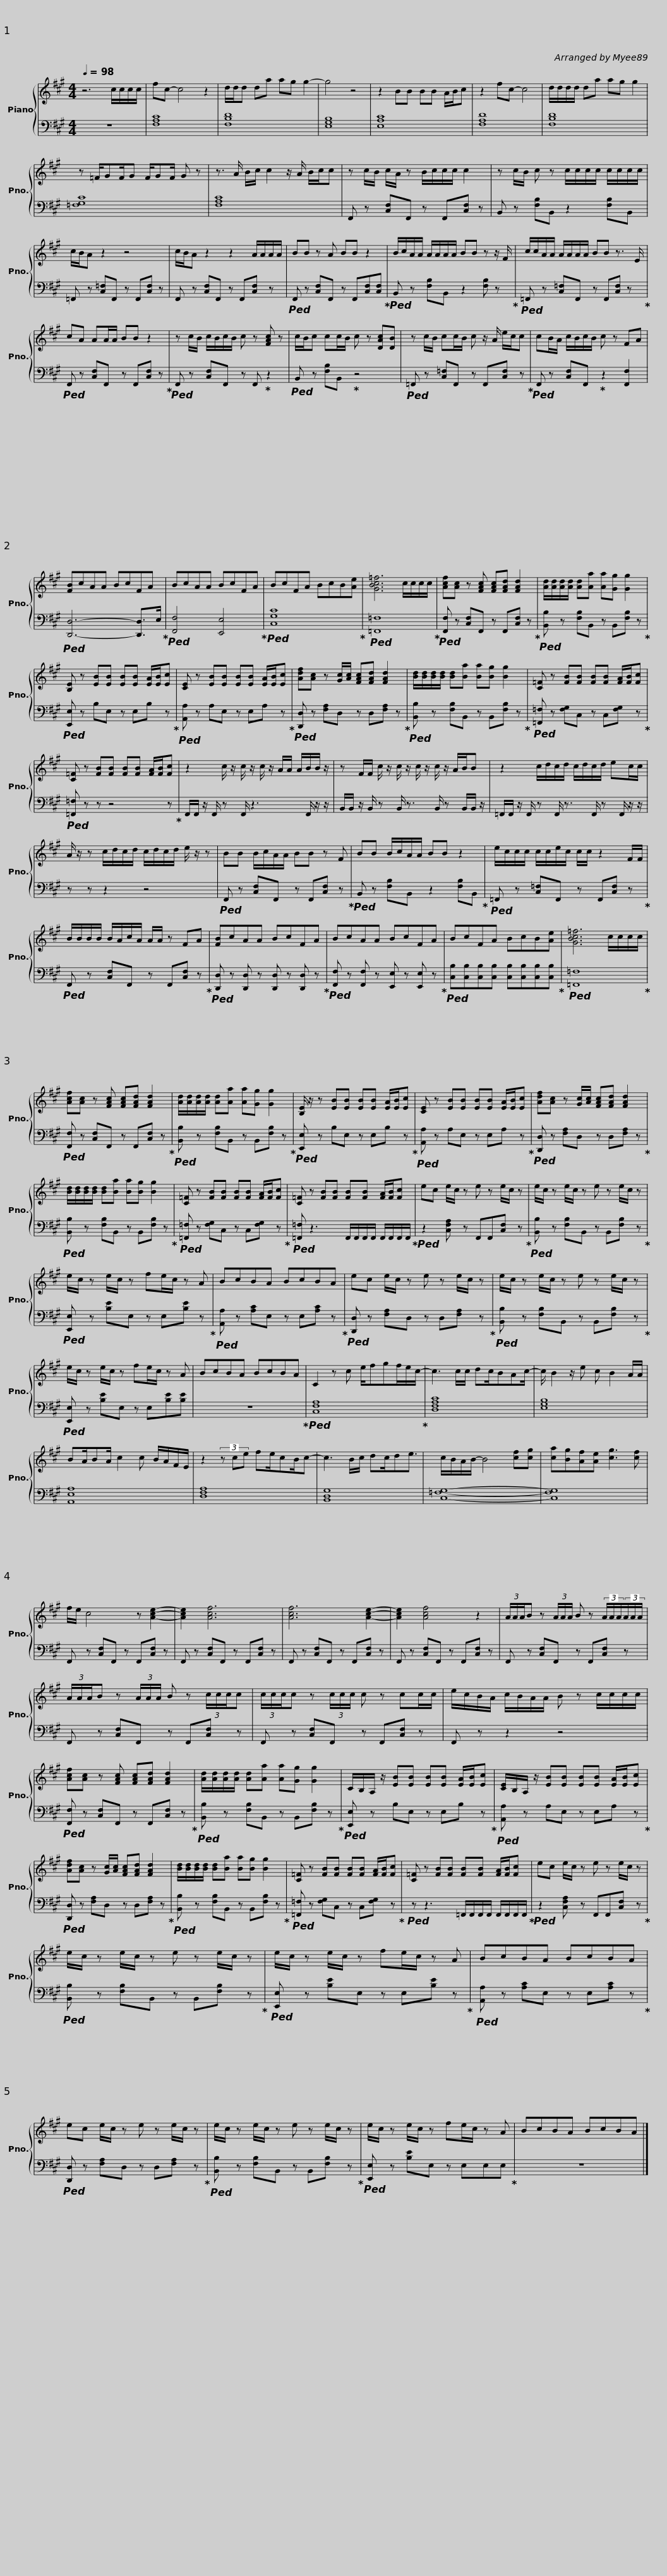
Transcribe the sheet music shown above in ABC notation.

X:1
%%score { 1 | 2 }
L:1/8
Q:1/4=98
M:4/4
I:linebreak $
K:A
V:1 treble
V:2 bass
V:1
 z6 c/c/c/c/ | fc- c4 z2 | d/d/d da ag g2- | g4 z4 | z2 BB BB A/B/c | %5
 z2 fc- c4 |$ d/d/d/d/ da ag g2 | z =F/GF/G F/GF/ G z | z3/2 A/ B/c/ c2 z/ A/ B/c/c | z c/B/ c/A/ z B/c/c/c/ c2 |$ %10
 z c/B/ c z c/c/c/c/ c/c/c/c/ | c/B/A z2 z4 | c/B/A z2 z2 A/A/A/A/ | BB z A BB z2 |$ B/c/A/A/ A/A/A/A/ BB z z/ F/ | %15
 c/c/A/A/ A/A/A/A/ BB z3/2 E/ | cA AA/A/ BB z2 |$ z c/B/ c/B/c/B/ c z [FAc] z | c/B/c cc/B/ c z [DAc][DB] | z c/B/ cc/B/ c z/ A/ e/c/c |$ %20
 cB/A/ c/B/c/B/ c z FA | [FB]cAA BcFA | BcAA BcFA | BcFA BcB[Ae] | [GBc=f]6 c/c/c/c/ |$ %25
 [Acf][Ac] z [FAc] [FAc][FAd] [FAd]2 | [Ad]/[Ad]/[Ad]/[Ad]/ [Ad][Aa] [Aa][Gg] [Gg]2 | [B,E] z [EB][EB] [EB][EB] [EA]/[EB]/[Ec] | [CE] z [EB][EB] [EB][EB] [EA]/[EB]/[Ec] |$ [Adf][Ac] z [Gc]/[Ac]/ [FAc][FAd] [FAd]2 | %30
 [Bd]/[Bd]/[Bd]/[Bd]/ [Bd][Ba] [Ba][Bg] [Bg]2 | [C=F] z [FB][FB] [FB][FB] [FA]/[FB]/[Fc] | [C=F] z [FB][FB] [FB][FB] [FA]/[FB]/[Fc] |$ z2 c/ z/ c/ z/ c/ z/ A/A/ A/B/B/ z/ | z F/F/ c/ z/ c/ z/ c/ z/ c/ z/ A/B/B |$ %35
 z2 c/d/c/d/ c/d/c/d/ ec/c/ | A/ z/ z c/d/c/d/ c/d/c/d/ e/ z/ z | BB B/c/A/A/ BB z F |$ BB B/c/A/A/ BB z2 | e/c/c/c/ c/c/e/c/ c/c/ z2 F/F/ | %40
 B/B/B/B/ B/A/c/A/ A/A/ z FA |$ [FB]cAA BcFA | BcAA BcFA | BcFA BcB[Ae] | [GBc=f]6 c/c/c/c/ | %45
 [Acf][Ac] z [FAc] [FAc][FAd] [FAd]2 |$ [Ad]/[Ad]/[Ad]/[Ad]/ [Ad][Aa] [Aa][Gg] [Gg]2 | [B,E]/ z/ z [EB][EB] [EB][EB] [EA]/[EB]/[Ec] | [CE] z [EB][EB] [EB][EB] [EA]/[EB]/[Ec] | [Adf][Ac] z [Gc]/[Ac]/ [FAc][FAd] [FAd]2 |$ %50
 [Bd]/[Bd]/[Bd]/[Bd]/ [Bd][Ba] [Ba][Bg] [Bg]2 | [C=F] z [FB][FB] [FB][FB] [FA]/[FB]/[Fc] | [C=F] z [FB][FB] [FB][FB] [FA]/[FB]/[Fc] | ec e/c/ z e z e/c/ z |$ e/c/ z e/c/ z e z e/c/ z | %55
 e/c/ z e/c/ z fe/c/ z A | BcBA BcBA | ec e/c/ z e z e/c/ z |$ e/c/ z e/c/ z e z e/c/ z | e/c/ z e/c/ z fe/c/ z A | %60
 BcBA BcBA | C2 z c e/fgf/e/c/- |$ c3 c/c/ dc/BAc/- | c/ B2 z/ e c B2 A/A/ | BA/BA/ c2 c B/A/F/E/ | %65
 z2 (3z ce fe/cB/c- | c3 B/c/ dc/de3/2 |$ c/B/A/B/- B4 [cf][cg] | [ca][Bg][Af][Ae] [cg]3 [cf] | f/e/ c4 z [Ace]2- | %70
 [Ace]2 [Acf]6 | [Acf]6 [Ace]2- |$ [Ace]2 [Acf]4 z2 | (3A/A/A/B z (3A/A/A/ B z (3A/A/A/(3A/A/A/ | (3A/A/A/B z (3A/A/A/ B z (3c/c/c/c |$ %75
 (3c/c/c/c z (3c/c/c/ c z cc/c/ | e/c/B/A/ c/B/A/A/ B z c/c/c/c/ | [Acf][Ac] z [FAc] [FAc][FAd] [FAd]2 | [Ad]/[Ad]/[Ad]/[Ad]/ [Ad][Aa] [Aa][Gg] [Gg]2 |$ C/B,/A,/ z/ [EB][EB] [EB][EB] [EA]/[EB]/[Ec] | %80
 [CE]/B,/A,/ z/ [EB][EB] [EB][EB] [EA]/[EB]/[Ec] | [Adf][Ac] z [Gc]/[Ac]/ [FAc][FAd] [FAd]2 | [Bd]/[Bd]/[Bd]/[Bd]/ [Bd][Ba] [Ba][Bg] [Bg]2 |$ [C=F] z [FB][FB] [FB][FB] [FA]/[FB]/[Fc] | [C=F] z [FB][FB] [FB][FB] [FA]/[FB]/[Fc] | %85
 ec e/c/ z e z e/c/ z | e/c/ z e/c/ z e z e/c/ z |$ e/c/ z e/c/ z fe/c/ z A | BcBA BcBA | ec e/c/ z e z e/c/ z | %90
 e/c/ z e/c/ z e z e/c/ z |$ e/c/ z e/c/ z fe/c/ z A | BcBA BcBA |] %93
V:2
 z8 | [F,A,C]8 | [F,B,D]8 | [E,G,B,]8 | [E,A,C]8 | %5
 [F,A,D]8 |$ [F,B,D]8 | [=F,G,C]8 | [F,A,C]8 | F,, z [C,F,]F,, z F,,[C,F,] z |$ %10
 B,, z [F,B,]B,, z2 [F,B,]B,, | =F,, z [C,=F,]F,, z F,,[C,F,] z | F,, z [C,F,]F,, z F,,[C,F,] z |!ped! F,, z [C,F,]F,, z F,,[C,F,][C,F,]!ped-up! |$!ped! B,, z [F,B,]B,, z2 [F,B,] z!ped-up! | %15
!ped! =F,, z [C,=F,]F,, z F,,[C,F,] z!ped-up! |!ped! F,, z [C,F,]F,, z F,,[C,F,] z!ped-up! |$!ped! F,, z [C,F,]F,, z F,,!ped-up! z2 |!ped! B,, z [F,B,]B,,!ped-up! z4 |!ped! =F,, z [C,=F,]F,, z F,,[C,F,] z!ped-up! |$ %20
!ped! F,, z [C,F,]F,,!ped-up! z2 [F,,F,]2 |!ped! [D,,D,]6- [D,,D,]>E,!ped-up! |!ped! [F,,F,]4 [E,,E,]4!ped-up! |!ped! [C,G,C]8!ped-up! |!ped! [=F,,=F,]8!ped-up! |$ %25
!ped! [F,,F,] z [C,F,]F,, z F,,[C,F,] z!ped-up! |!ped! [B,,B,] z [F,B,]B,, z B,,[F,B,] z!ped-up! |!ped! [E,,E,] z B,E, z E,B, z!ped-up! |!ped! [A,,A,] z A,E, z E,A, z!ped-up! |$!ped! [D,,D,] z [F,A,]D, z D,[F,A,] z!ped-up! | %30
!ped! [B,,B,] z [F,B,]B,, z B,,[F,B,] z!ped-up! |!ped! [=F,,=F,] z [F,G,]C, z C,[F,G,] z!ped-up! |!ped! [=F,,=F,] z z z4 z!ped-up! |$ F,,/F,,/ z/ F,,/ z F,,/ z3 F,,/ z/ z/ | B,,/B,,/ z/ B,,/ z B,,/ z3/2 B,,/ z B,,/B,,/ z/ |$ %35
 =F,,/F,,/ z/ F,,/ z F,,/ z3/2 F,,/ z F,,/ z/ z/ | z z z2 z4 |!ped! F,, z [C,F,]F,, z F,,[C,F,] z!ped-up! |$!ped! B,, z [F,B,]B,, z2 [F,B,]B,,!ped-up! |!ped! =F,, z [C,=F,]F,, z F,,[C,F,] z!ped-up! | %40
!ped! F,, z [C,F,]F,, z F,,[C,F,] z!ped-up! |$!ped! [D,,D,] z [D,,D,] z [D,,D,] z [D,,D,] z!ped-up! |!ped! [F,,F,] z [F,,F,] z [E,,E,] z [E,,E,] z!ped-up! |!ped! [C,B,][C,B,][C,B,][C,B,] [C,B,][C,B,][C,B,][C,B,]!ped-up! |!ped! [=F,,=F,]8!ped-up! | %45
!ped! [F,,F,] z [C,F,]F,, z F,,[C,F,] z!ped-up! |$!ped! [B,,B,] z [F,B,]B,, z B,,[F,B,] z!ped-up! |!ped! [E,,E,] z B,E, z E,B, z!ped-up! |!ped! [A,,A,] z A,E, z E,A, z!ped-up! |!ped! [D,,D,] z [F,A,]D, z D,[F,A,] z!ped-up! |$ %50
!ped! [B,,B,] z [F,B,]B,, z B,,[F,B,] z!ped-up! |!ped! [=F,,=F,] z [F,G,]C, z C,[F,G,] z!ped-up! |!ped! [=F,,=F,] z3 F,,/F,,/F,,/F,,/ F,,/F,,/F,,/F,,/!ped-up! |!ped! z2 [C,F,A,] z F,,F,,[C,F,] z!ped-up! |$!ped! [B,,B,] z [F,B,]B,, z B,,[F,B,] z!ped-up! | %55
!ped! [E,,E,] z [B,E]E, z E,[B,E] z!ped-up! |!ped! [A,,A,] z [A,C]E, z E,[A,C] z!ped-up! |!ped! [D,,D,] z [F,A,]D, z D,[F,A,] z!ped-up! |$!ped! [B,,B,] z [F,B,]B,, z B,,[F,B,] z!ped-up! |!ped! [E,,E,] z [B,E]E, z E,[B,E][B,E] | %60
 z8!ped-up! |!ped! [C,F,A,]8!ped-up! |$ [D,F,A,C]8 | [E,G,B,]8 | [A,,E,A,]8 | %65
 [D,F,A,]8 | [B,,D,G,]8 |$ [C,=F,G,]8- | [C,F,G,]8 | F,, z [C,F,]F,, z F,,[C,F,] z | %70
 F,, z [C,F,]F,, z F,,[C,F,] z | F,, z [C,F,]F,, z F,,[C,F,] z |$ F,, z [C,F,]F,, z F,,[C,F,] z | F,, z [C,F,]F,, z F,,[C,F,] z | F,, z [C,F,]F,, z F,,[C,F,] z |$ %75
 F,, z [C,F,]F,, z F,,[C,F,] z | F,, z z2 z4 |!ped! [F,,F,] z [C,F,]F,, z F,,[C,F,] z!ped-up! |!ped! [B,,B,] z [F,B,]B,, z B,,[F,B,] z!ped-up! |$!ped! [E,,E,] z B,E, z E,B, z!ped-up! | %80
!ped! [A,,A,] z A,E, z E,A, z!ped-up! |!ped! [D,,D,] z [F,A,]D, z D,[F,A,] z!ped-up! |!ped! [B,,B,] z [F,B,]B,, z B,,[F,B,] z!ped-up! |$!ped! [=F,,=F,] z [F,G,]C, z C,[F,G,] z!ped-up! |!ped! z z3 =F,,/F,,/F,,/F,,/ F,,/F,,/F,,/F,,/!ped-up! | %85
!ped! z2 [C,F,A,] z F,,F,,[C,F,] z!ped-up! |!ped! [B,,B,] z [F,B,]B,, z B,,[F,B,] z!ped-up! |$!ped! [E,,E,] z [B,E]E, z E,[B,E] z!ped-up! |!ped! [A,,A,] z [A,C]E, z E,[A,C] z!ped-up! |!ped! [D,,D,] z [F,A,]D, z D,[F,A,] z!ped-up! | %90
!ped! [B,,B,] z [F,B,]B,, z B,,[F,B,] z!ped-up! |$!ped! [E,,E,] z [B,E]E, z E,E,E,!ped-up! | z8 |] %93
